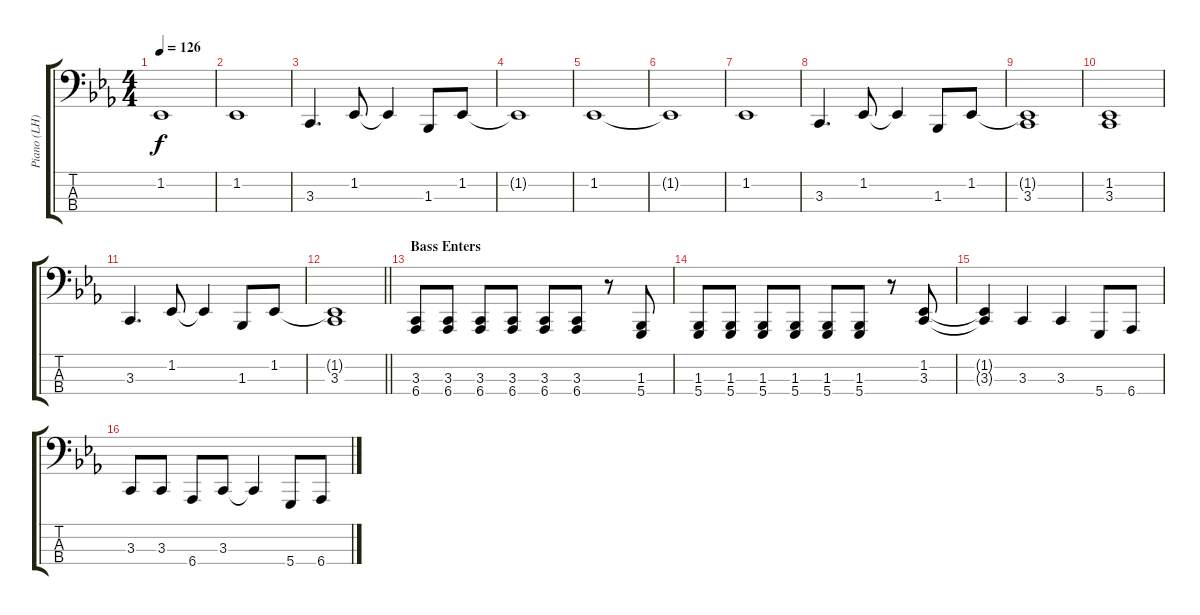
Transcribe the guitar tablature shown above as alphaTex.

\track ("Piano (LH)" "Piano (LH)") {instrument acousticgrandpiano}
\staff {score tabs}
\tuning (G2 D2 A1 D1) {hide}
\ts (4 4)
\tempo 126
\clef f4
\ks eb
1.2{t}.1{dy f} |
1.2.1 |
3.3.4{d} 1.2.8 1.2{t}.4 1.3.8 1.2.8 |
1.2{t}.1 |
1.2.1 |
1.2{t}.1 |
1.2.1 |
3.3.4{d} 1.2.8 1.2{t}.4 1.3.8 1.2.8 |
(1.2{t} 3.3).1 |
(1.2 3.3).1 |
3.3.4{d} 1.2.8 1.2{t}.4 1.3.8 1.2.8 |
\barLineRight lightlight
(1.2{t} 3.3).1 |
\section ("" "Bass Enters")
(3.3 6.4).8 (3.3 6.4).8 (3.3 6.4).8 (3.3 6.4).8 (3.3 6.4).8 (3.3 6.4).8 r.8 (1.3 5.4).8 |
(1.3 5.4).8 (1.3 5.4).8 (1.3 5.4).8 (1.3 5.4).8 (1.3 5.4).8 (1.3 5.4).8 r.8 (1.2 3.3).8 |
(1.2{t} 3.3{t}).4 3.3.4 3.3.4 5.4.8 6.4.8 |
3.3.8 3.3.8 6.4.8 3.3.8 3.3{t}.4 5.4.8 6.4.8
